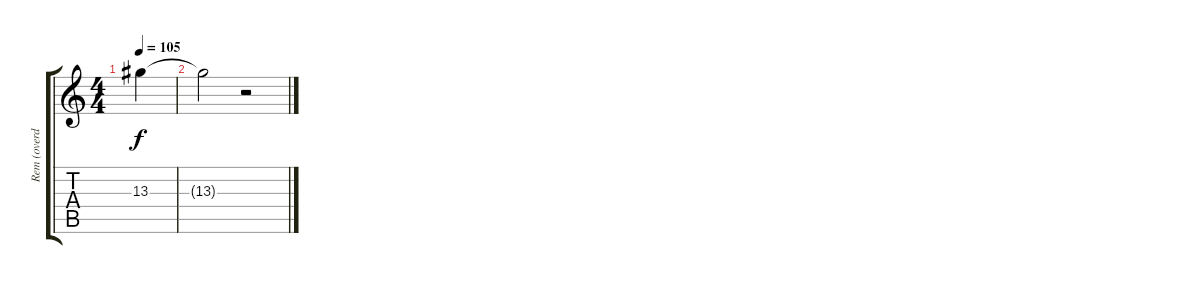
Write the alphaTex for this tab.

\track ("Rem (overdrive guitar)" "Rem (overd") {instrument overdrivenguitar}
\staff {score tabs}
\tuning (E4 B3 G3 D3 A2 E2) {hide}
\ts (4 4)
\tempo 105
\clef g2
\ks c
13.3.4{dy f} |
13.3{t}.2 r.2
